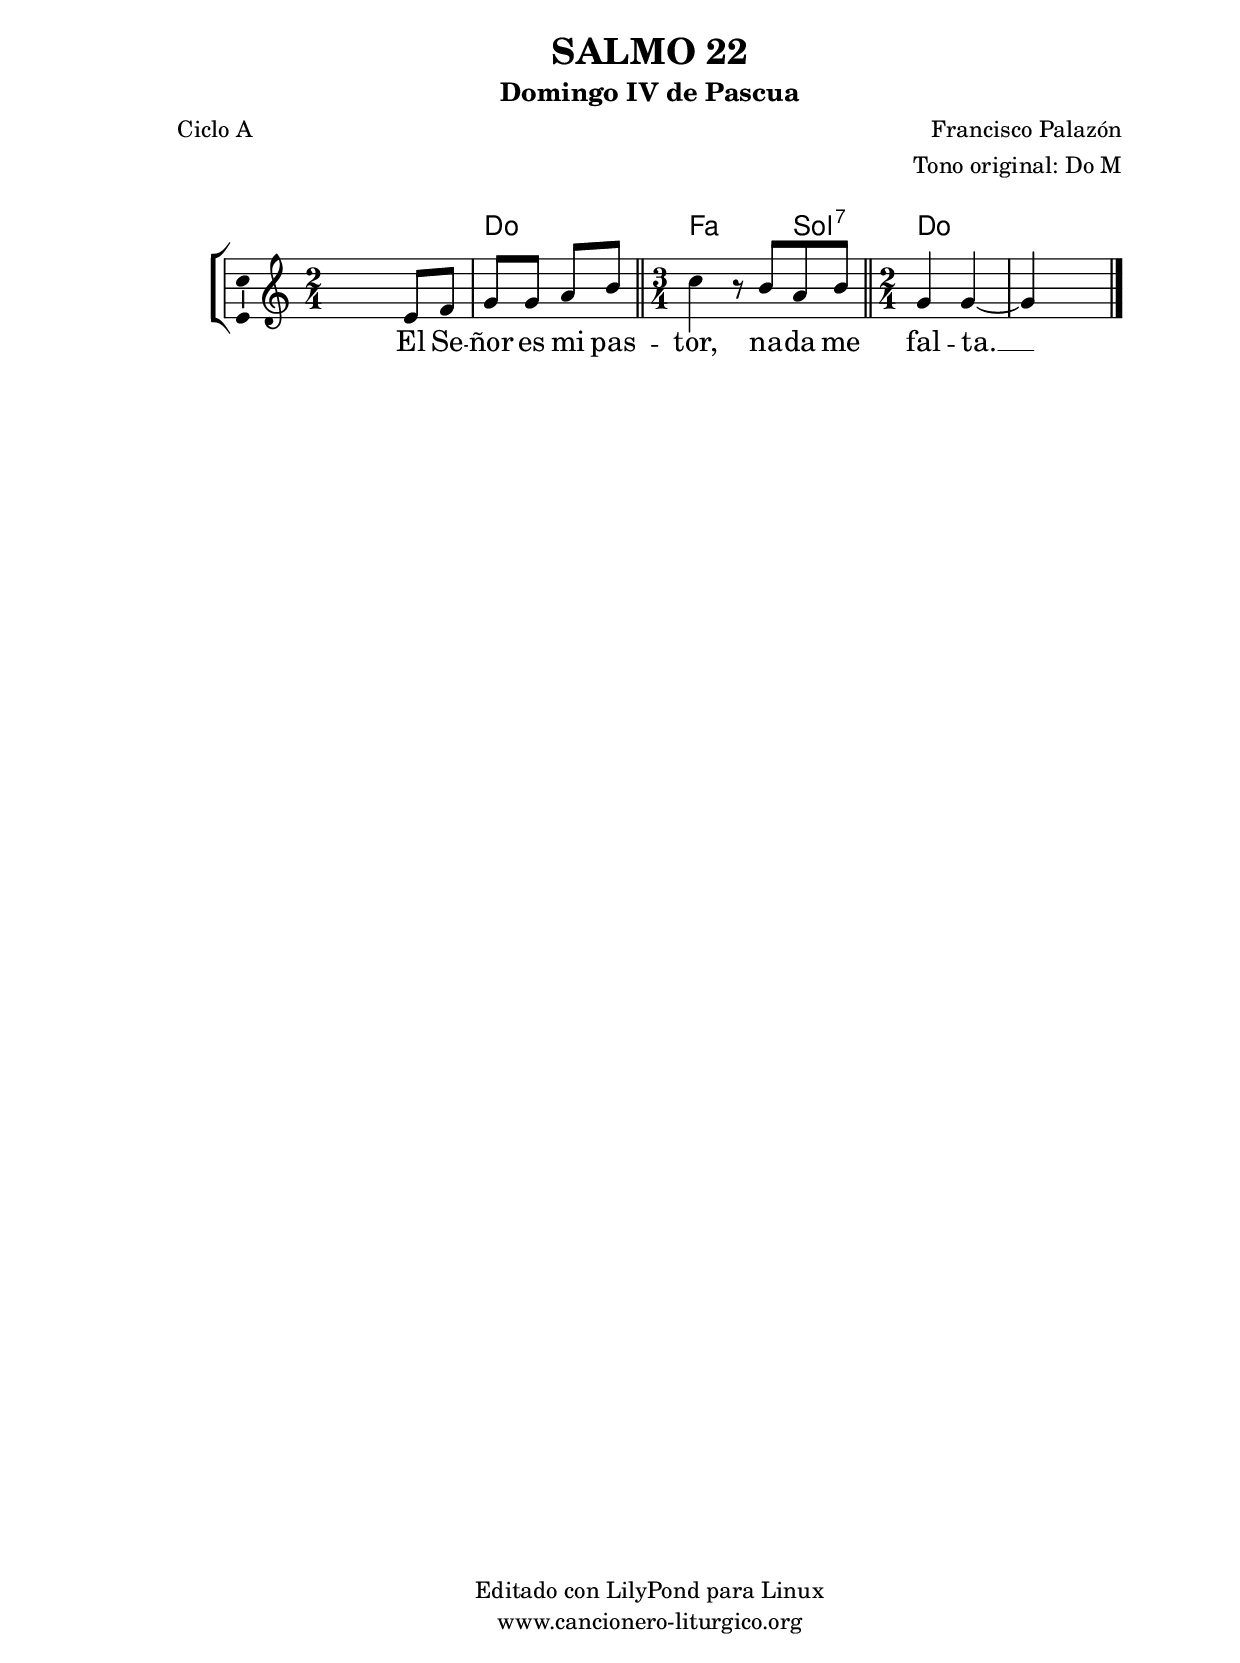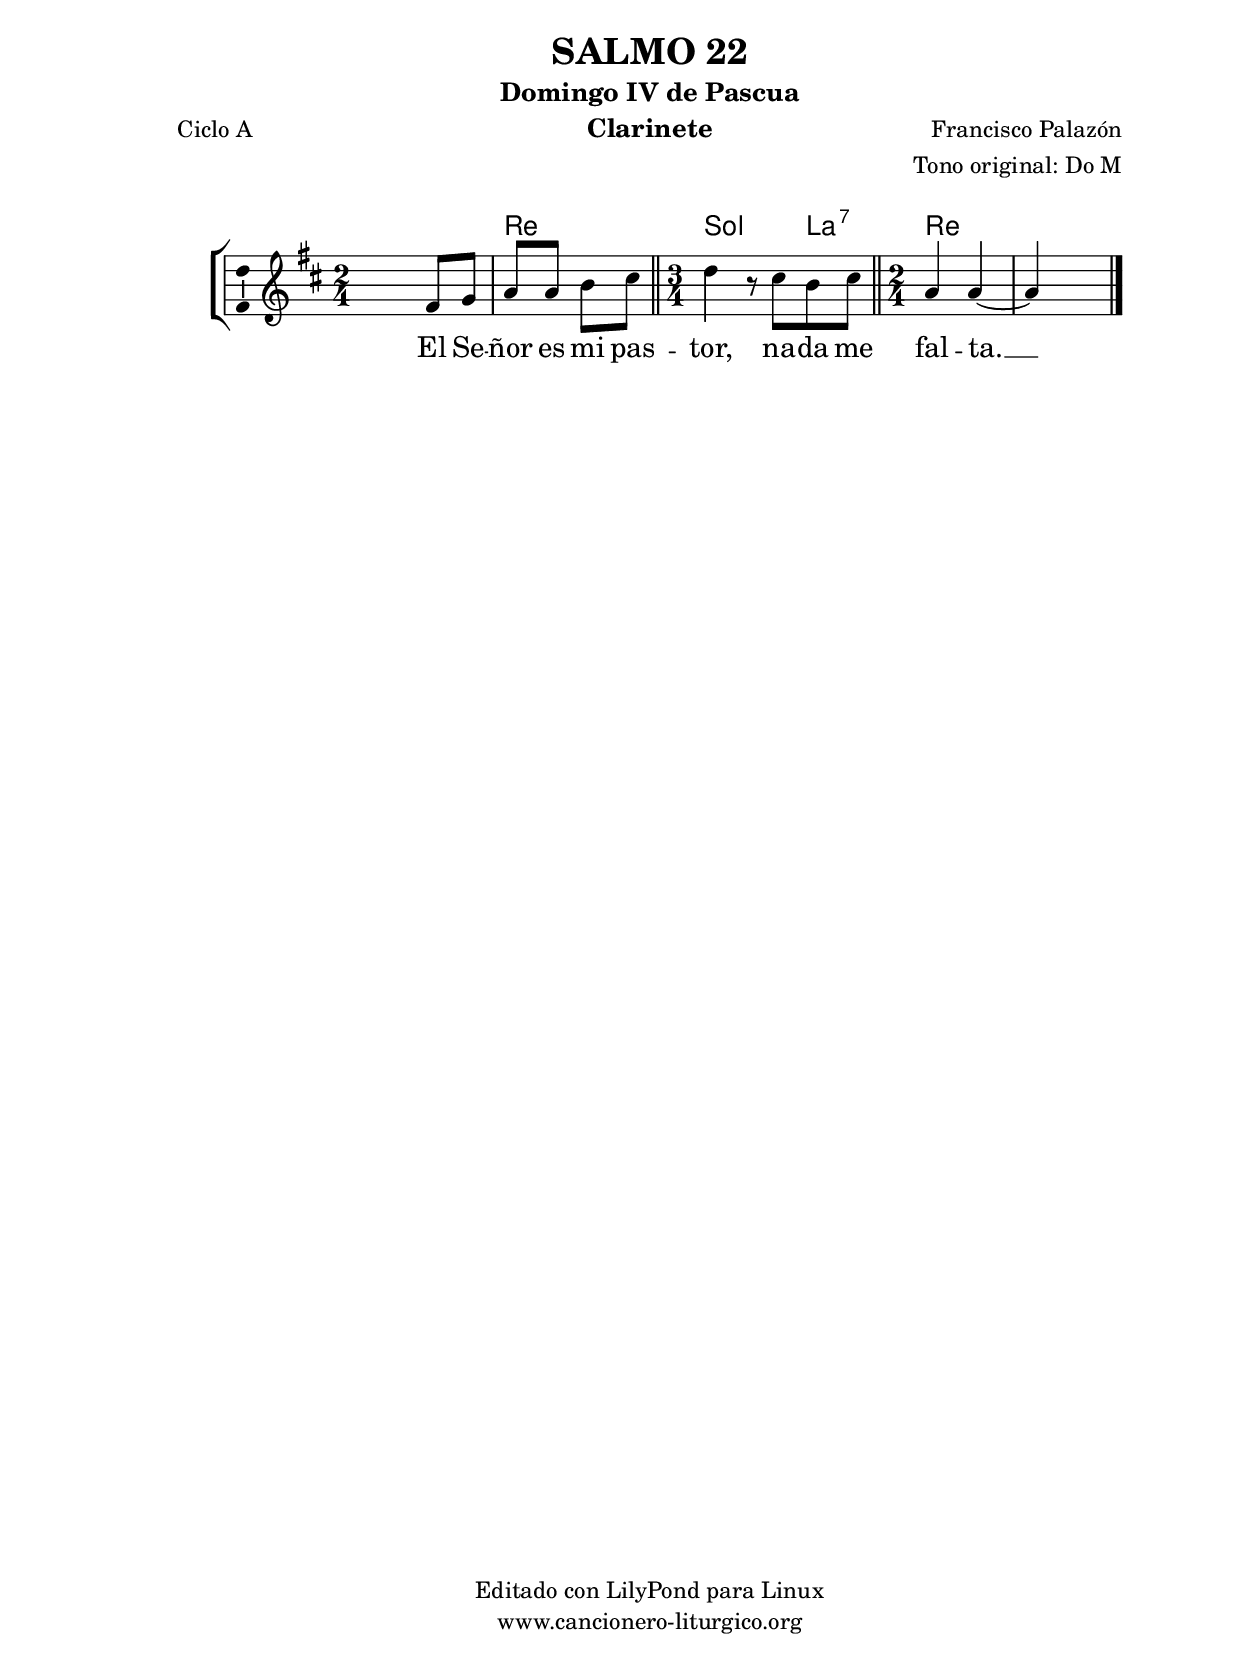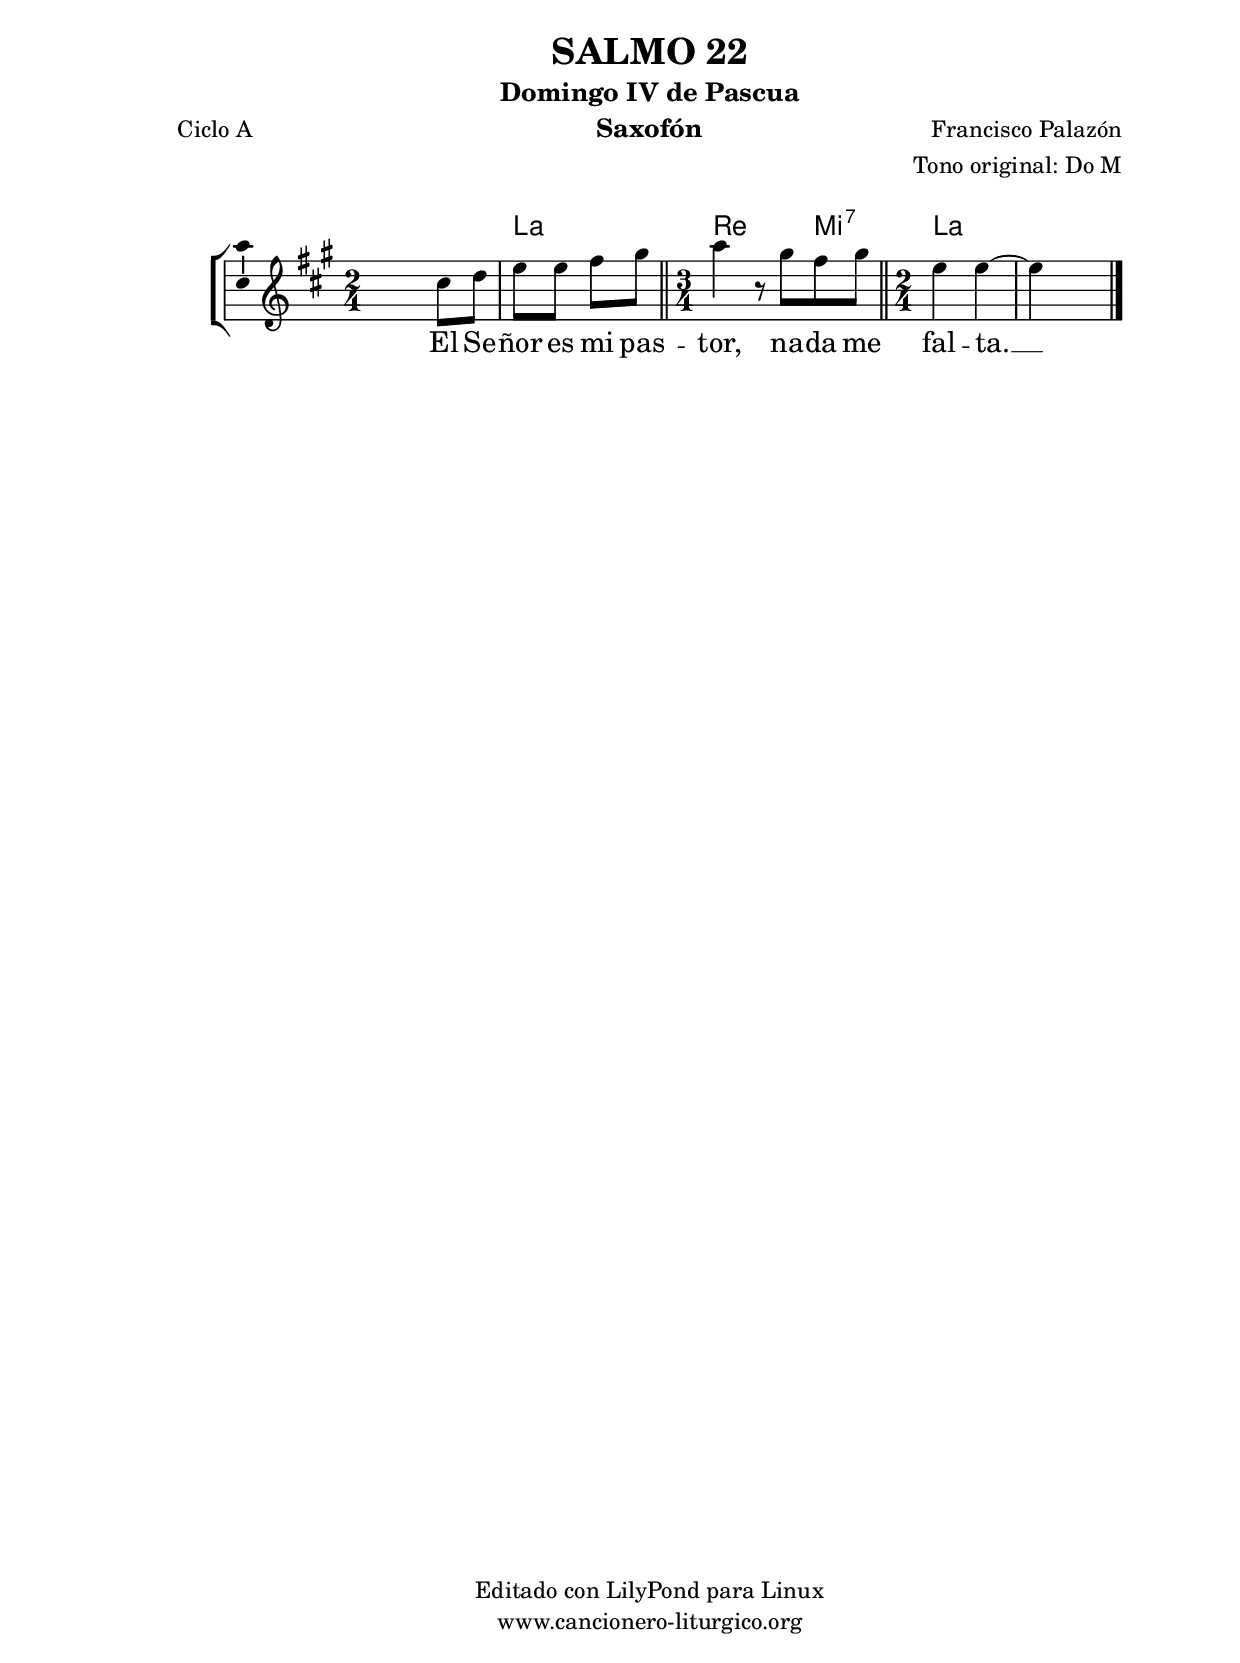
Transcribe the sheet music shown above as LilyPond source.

%
%para convertir .midi en .wav:
%timidity filename.midi -Ow -o finename.wav
%
%
%Para convertir de .wav a .mp3:
%lame -h -m j filename.wav
%
%
%para escuchar el midi:
%timidity nombrefichero.midi
%


%versión de lilypond para la que se ha escrito esta partitura:
\version "2.16.0"

	%Tamaño papel
	#(set-default-paper-size "a4")
	%Tamaño partitura
	#(set-global-staff-size 20)
	%No responde al pulsar sobre una nota
	#(ly:set-option 'point-and-click #f)

%parámetros del encabezamiento:
\header {
	title = "SALMO 22"
	subtitle = "Domingo IV de Pascua"
	composer = "Francisco Palazón"
	poet = "Ciclo A"
	meter = ""
	arranger = "Tono original: Do M"
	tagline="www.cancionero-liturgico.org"
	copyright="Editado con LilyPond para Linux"
	tiempo = "Pascua"
	usos = "Salmo"
	letra = "El Señor es mi pastor, nada me falta."
	}

%parámetros asociados al papel:
\paper  {
	oddHeaderMarkup = \markup {\fill-line { \on-the-fly #not-first-page \fromproperty #'header:title \on-the-fly #not-first-page \fromproperty #'header:composer }}
	evenHeaderMarkup = \markup {\fill-line { \fromproperty #'header:composer \fromproperty #'header:title }}
	#(set-paper-size "a4")
	print-page-number = ##f
	first-page-number = 1
	print-first-page-number = ##f
%	head-separation = 3.0 \cm
	top-margin = 2.0 \cm
	bottom-margin = 0.5\cm
%%%	bottom-margin = -1.0\cm
	left-margin = 3.0 \cm
	line-width = 16.0 \cm 
	indent = 8\mm
	interscoreline = 2.\mm
	between-system-space = 15\mm
%	para que las partituras no llenen la hoja:
	ragged-bottom = ##t
%	idem para la última hoja:
	ragged-last-bottom = ##f
%	para que las partituras llenen el ancho del papel:
	ragged-last = ##f
	after-title-space = 2.5 \cm
%page-count=1
%system-count=1

	%Flexible Vertical Spacing
%	markup-markup-spacing =
%	#'((basic-distance . 15) (minimum-distance . 15) (padding . 3))
	markup-system-spacing =
	#'((basic-distance . 15) (minimum-distance . 15) (padding . 3))
	system-system-spacing =
	#'((basic-distance . 15) (minimum-distance . 15) (padding . 3))
	score-system-spacing =
	#'((basic-distance . 15) (minimum-distance . 15) (padding . 5))
%	top-system-spacing = % header
%	#'((basic-distance . 8) (minimum-distance . 0) (padding . 3))
%	top-markup-spacing =
%	#'((basic-distance . 20) (minimum-distance . 20) (padding . 3))
	last-bottom-spacing = % footer
	#'((basic-distance . 5) (minimum-distance . 5) (padding . 3))
%	score-markup-spacing =
%	#'((basic-distance . 16) (minimum-distance . 13) (padding . 3))

	}


%parámetros que afectan a toda la partitura:
global =  {
	%clave de sol (G):
	\clef G
	%armadura:
%%%	\transpose ees c
	\key c \major
	\tempo 4=100
	\set Score.tempoHideNote = ##t
	}


acordes = {
	\italianChords
	\chordmode {
%%%	\transpose ees c
{

s2
c2 f g4:7
c2 s2

	}
	}
}


melodia = 
%%%	\transpose ees c
{
	\relative c'{

\time 2/4
s4 e8 f
g8 g a b

\bar "||"
\time 3/4
c4 r8 b8 a b

\bar "||"
\time 2/4
g4 g~
g4 s4

	\bar "|."
	}
	}


texto = \lyricmode {
El Se -- ñor es mi pas -- tor,
na -- da me fal -- ta. __
	}


acordesStaff = \context ChordNames = acordesStaff <<
	\set chordChanges = ##t
	\acordes
	>>


vozStaff = \context Voice = vozStaff
\with {\consists "Ambitus_engraver"}
<<
%	\set Staff.instrumentName = ""
%	\set Staff.shortInstrumentName = ""
%	\set Staff.midiInstrument = #"clarinet"
%	\set Staff.midiInstrument = #"cello"
%	\set Staff.midiInstrument = #"flute"
	\set Staff.midiInstrument = #"electric guitar (jazz)"
%	\set Staff.midiInstrument = #"english horn"
%	\set Staff.midiInstrument = #"violin"
%	\set Staff.midiInstrument = #"glockenspiel"
	\set Staff.midiMinimumVolume = #0.7
	\set Staff.midiMaximumVolume = #0.9
	\global
	\melodia
	>>


textoStaff = \context Lyrics = textoStaff <<
	\lyricsto vozStaff \texto
	>>

\book {
	\score {
		\context ChoirStaff {
			\override StaffGroup.SystemStartBracket #'collapse-height = #1
			\override Score.SystemStartBar #'collapse-height = #1
			<<
			\acordesStaff
			\vozStaff
			\textoStaff
			>>
			}
		\layout {
	    		\context {
				\Lyrics
				\override LyricText #'font-size = #2
				}
	   		 \context {
				\Score
				%fontSize = #3
				\override StaffSymbol #'staff-space = #(magstep +3)
				%\override Beam #'thickness = #0.55
				%\override SpacingSpanner #'spacing-increment = #1.0
				%\override Slur #'height-limit = #1.5
				}
			}
		}
	\score {
		\unfoldRepeats
		\context ChoirStaff {
			<<
			\acordesStaff
			\vozStaff
			>>
			}
		\midi {
	  		\context {
	  			\Score
				tempoWholesPerMinute = #(ly:make-moment 70 4)
				}
			}
		}
	}

%Partitura para clarinete
#(define output-suffix "C")
\book {
	\header{
		instrument = "Clarinete"
		}
	\score {
		\context ChoirStaff {
			\override StaffGroup.SystemStartBracket #'collapse-height = #1
			\override Score.SystemStartBar #'collapse-height = #1
\transpose c d
			<<
			\acordesStaff
			\vozStaff
			\textoStaff
			>>
			}
		\layout {
	    		\context {
				\Lyrics
				\override LyricText #'font-size = #2
				}
	   		 \context {
				\Score
				%fontSize = #3
				\override StaffSymbol #'staff-space = #(magstep +3)
				%\override Beam #'thickness = #0.55
				%\override SpacingSpanner #'spacing-increment = #1.0
				%\override Slur #'height-limit = #1.5
				}
			}
		}
	}

%Partitura para saxofón
#(define output-suffix "S")
\book {
	\header{
		instrument = "Saxofón"
		}
	\score {
		\context ChoirStaff {
			\override StaffGroup.SystemStartBracket #'collapse-height = #1
			\override Score.SystemStartBar #'collapse-height = #1
\transpose c a
			<<
			\acordesStaff
			\vozStaff
			\textoStaff
			>>
			}
		\layout {
	    		\context {
				\Lyrics
				\override LyricText #'font-size = #2
				}
	   		 \context {
				\Score
				%fontSize = #3
				\override StaffSymbol #'staff-space = #(magstep +3)
				%\override Beam #'thickness = #0.55
				%\override SpacingSpanner #'spacing-increment = #1.0
				%\override Slur #'height-limit = #1.5
				}
			}
		}
	}

